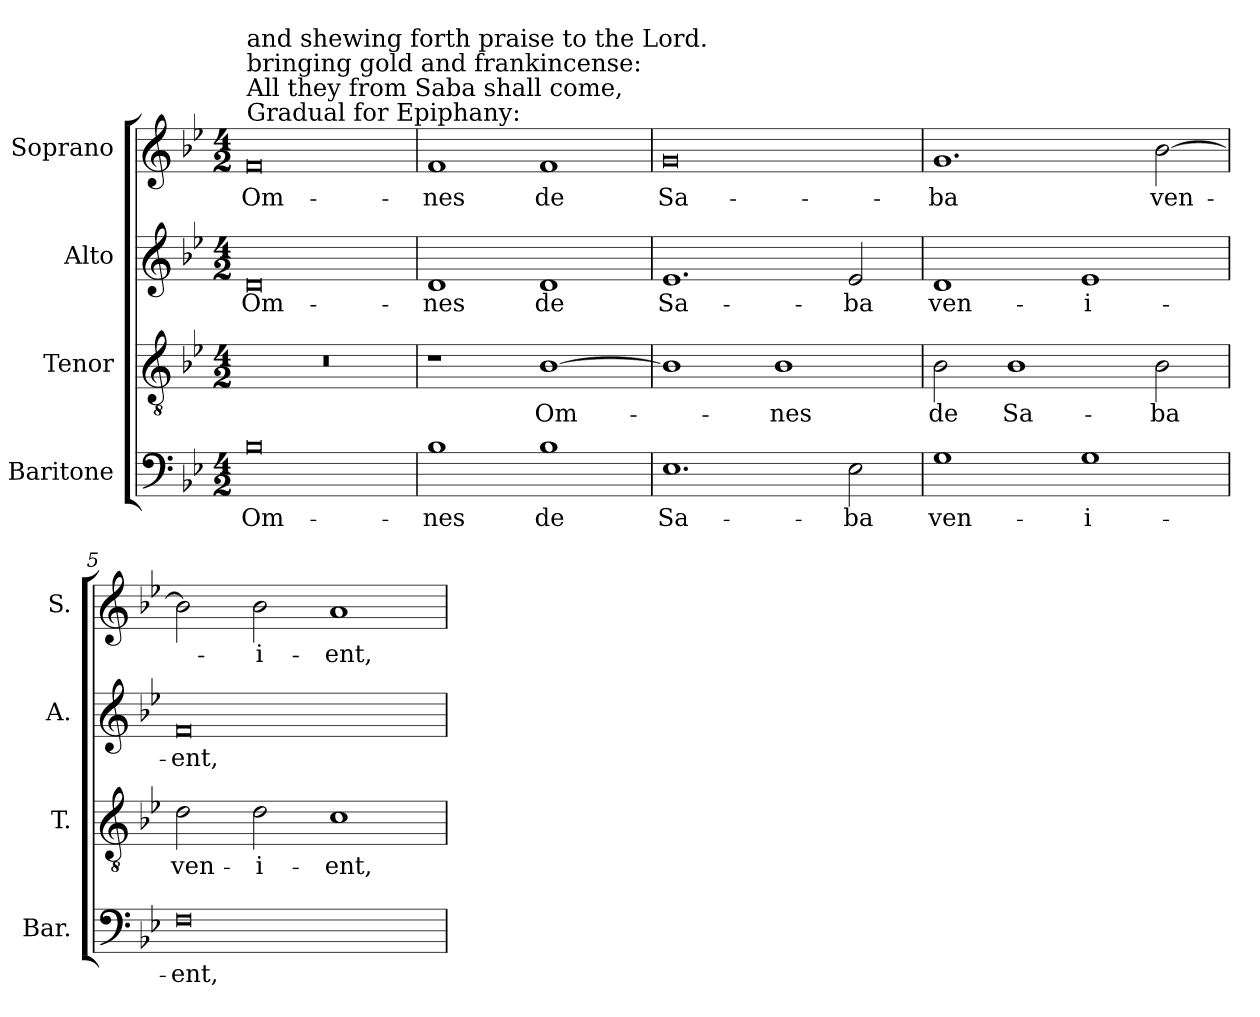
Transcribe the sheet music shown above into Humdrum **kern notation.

**kern	**text	**kern	**text	**kern	**text	**kern	**text
*part4	*part4	*part3	*part3	*part2	*part2	*part1	*part1
*staff4	*staff4	*staff3	*staff3	*staff2	*staff2	*staff1	*staff1
*I"Baritone	*	*I"Tenor	*	*I"Alto	*	*I"Soprano	*
*I'Bar.	*	*I'T.	*	*I'A.	*	*I'S.	*
!!LO:PB:g=z
*clefF4	*	*clefGv2	*	*clefG2	*	*clefG2	*
*	*	*ITrd7c12	*	*	*	*	*
*k[b-e-]	*	*k[b-e-]	*	*k[b-e-]	*	*k[b-e-]	*
*B-:	*	*B-:	*	*B-:	*	*B-:	*
*M4/2	*	*M4/2	*	*M4/2	*	*M4/2	*
*MM248	*	*MM248	*	*MM248	*	*MM248	*
=1	=1	=1	=1	=1	=1	=1	=1
!	!LO:LY:b:color=#000000	!LO:N:vis=1	!	!	!	!	!
!	!	!	!	!	!LO:LY:b:color=#000000	!	!
!	!	!	!	!	!	!LO:TX:a:t=Gradual for Epiphany&colon;	!
!	!	!	!	!	!	!LO:TX:t=All they from Saba shall come,	!
!	!	!	!	!	!	!LO:TX:t=bringing gold and frankincense&colon;	!
!	!	!	!	!	!	!LO:TX:t=and shewing forth praise to the Lord.	!
!	!	!	!	!	!	!	!LO:LY:b:color=#000000
0B-i	Om-	0r	.	0di	Om-	0fi	Om-
=2	=2	=2	=2	=2	=2	=2	=2
!	!LO:LY:b:color=#000000	!	!	!	!	!	!
!	!	!	!	!	!LO:LY:b:color=#000000	!	!
!	!	!	!	!	!	!	!LO:LY:b:color=#000000
1B-i	-nes	1r	.	1di	-nes	1fi	-nes
!	!LO:LY:b:color=#000000	!	!	!	!	!	!
!	!	!	!LO:LY:b:color=#000000	!	!	!	!
!	!	!	!	!	!LO:LY:b:color=#000000	!	!
!	!	!	!	!	!	!	!LO:LY:b:color=#000000
1B-i	de	[1BB-i	Om-	1di	de	1fi	de
=3	=3	=3	=3	=3	=3	=3	=3
!	!LO:LY:b:color=#000000	!	!	!	!	!	!
!	!	!	!	!	!LO:LY:b:color=#000000	!	!
!	!	!	!	!	!	!	!LO:LY:b:color=#000000
1.E-i	Sa-	1BB-i]	.	1.e-i	Sa-	0gi	Sa-
!	!	!	!LO:LY:b:color=#000000	!	!	!	!
.	.	1BB-i	-nes	.	.	.	.
!	!LO:LY:b:color=#000000	!	!	!	!	!	!
!	!	!	!	!	!LO:LY:b:color=#000000	!	!
2E-i\	-ba	.	.	2e-i/	-ba	.	.
=4	=4	=4	=4	=4	=4	=4	=4
!	!LO:LY:b:color=#000000	!	!	!	!	!	!
!	!	!	!LO:LY:b:color=#000000	!	!	!	!
!	!	!	!	!	!LO:LY:b:color=#000000	!	!
!	!	!	!	!	!	!	!LO:LY:b:color=#000000
1Gi	ven-	2BB-i\	de	1di	ven-	1.gi	-ba
!	!	!	!LO:LY:b:color=#000000	!	!	!	!
.	.	1BB-i	Sa-	.	.	.	.
!	!LO:LY:b:color=#000000	!	!	!	!	!	!
!	!	!	!	!	!LO:LY:b:color=#000000	!	!
1Gi	-i-	.	.	1e-i	-i-	.	.
!	!	!	!LO:LY:b:color=#000000	!	!	!	!
!	!	!	!	!	!	!	!LO:LY:b:color=#000000
.	.	2BB-i\	-ba	.	.	[2b-i\	ven-
=5	=5	=5	=5	=5	=5	=5	=5
!	!LO:LY:b:color=#000000	!	!	!	!	!	!
!	!	!	!LO:LY:b:color=#000000	!	!	!	!
!	!	!	!	!	!LO:LY:b:color=#000000	!	!
0Fi	-ent,	2Di\	ven-	0fi	-ent,	2b-i\]	.
!	!	!	!LO:LY:b:color=#000000	!	!	!	!
!	!	!	!	!	!	!	!LO:LY:b:color=#000000
.	.	2Di\	-i-	.	.	2b-i\	-i-
!	!	!	!LO:LY:b:color=#000000	!	!	!	!
!	!	!	!	!	!	!	!LO:LY:b:color=#000000
.	.	1Ci	-ent,	.	.	1ai	-ent,
=	=	=	=	=	=	=	=
*-	*-	*-	*-	*-	*-	*-	*-
